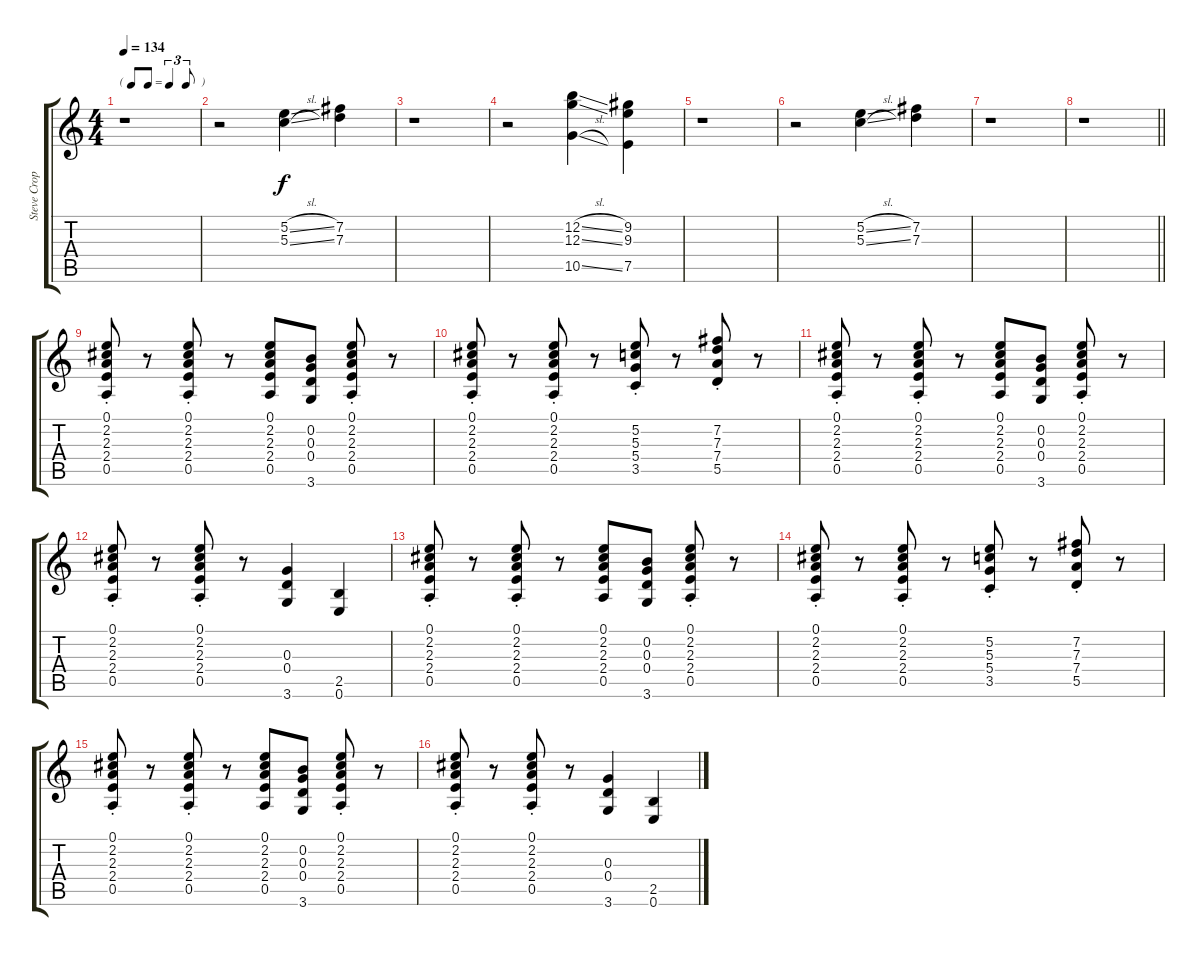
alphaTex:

\track ("Steve Cropper - Electric Guitar" "Steve Crop") {instrument electricguitarclean}
\staff {score tabs}
\tuning (E4 B3 G3 D3 A2 E2) {hide}
\ts (4 4)
\tf triplet8th
\tempo 134
\clef g2
\ks c
r.1{dy f instrument electricguitarclean} |
r.2 (5.2{sl} 5.3{sl}).4 (7.2 7.3).4 |
r.1 |
r.2 (12.2{sl} 12.3{sl} 10.5{sl}).4 (9.2 9.3 7.5).4 |
r.1 |
r.2 (5.2{sl} 5.3{sl}).4 (7.2 7.3).4 |
r.1 |
\barLineRight lightlight
r.1 |
(0.1{st} 2.2{st} 2.3{st} 2.4{st} 0.5{st}).8 r.8 (0.1{st} 2.2{st} 2.3{st} 2.4{st} 0.5{st}).8 r.8 (0.1 2.2 2.3 2.4 0.5).8 (0.2 0.3 0.4 3.6).8 (0.1{st} 2.2{st} 2.3{st} 2.4{st} 0.5{st}).8 r.8 |
(0.1{st} 2.2{st} 2.3{st} 2.4{st} 0.5{st}).8 r.8 (0.1{st} 2.2{st} 2.3{st} 2.4{st} 0.5{st}).8 r.8 (5.2{st} 5.3{st} 5.4{st} 3.5{st}).8 r.8 (7.2{st} 7.3{st} 7.4{st} 5.5{st}).8 r.8 |
(0.1{st} 2.2{st} 2.3{st} 2.4{st} 0.5{st}).8 r.8 (0.1{st} 2.2{st} 2.3{st} 2.4{st} 0.5{st}).8 r.8 (0.1 2.2 2.3 2.4 0.5).8 (0.2 0.3 0.4 3.6).8 (0.1{st} 2.2{st} 2.3{st} 2.4{st} 0.5{st}).8 r.8 |
(0.1{st} 2.2{st} 2.3{st} 2.4{st} 0.5{st}).8 r.8 (0.1{st} 2.2{st} 2.3{st} 2.4{st} 0.5{st}).8 r.8 (0.3 0.4 3.6).4 (2.5 0.6).4 |
(0.1{st} 2.2{st} 2.3{st} 2.4{st} 0.5{st}).8 r.8 (0.1{st} 2.2{st} 2.3{st} 2.4{st} 0.5{st}).8 r.8 (0.1 2.2 2.3 2.4 0.5).8 (0.2 0.3 0.4 3.6).8 (0.1{st} 2.2{st} 2.3{st} 2.4{st} 0.5{st}).8 r.8 |
(0.1{st} 2.2{st} 2.3{st} 2.4{st} 0.5{st}).8 r.8 (0.1{st} 2.2{st} 2.3{st} 2.4{st} 0.5{st}).8 r.8 (5.2{st} 5.3{st} 5.4{st} 3.5{st}).8 r.8 (7.2{st} 7.3{st} 7.4{st} 5.5{st}).8 r.8 |
(0.1{st} 2.2{st} 2.3{st} 2.4{st} 0.5{st}).8 r.8 (0.1{st} 2.2{st} 2.3{st} 2.4{st} 0.5{st}).8 r.8 (0.1 2.2 2.3 2.4 0.5).8 (0.2 0.3 0.4 3.6).8 (0.1{st} 2.2{st} 2.3{st} 2.4{st} 0.5{st}).8 r.8 |
(0.1{st} 2.2{st} 2.3{st} 2.4{st} 0.5{st}).8 r.8 (0.1{st} 2.2{st} 2.3{st} 2.4{st} 0.5{st}).8 r.8 (0.3 0.4 3.6).4 (2.5 0.6).4
